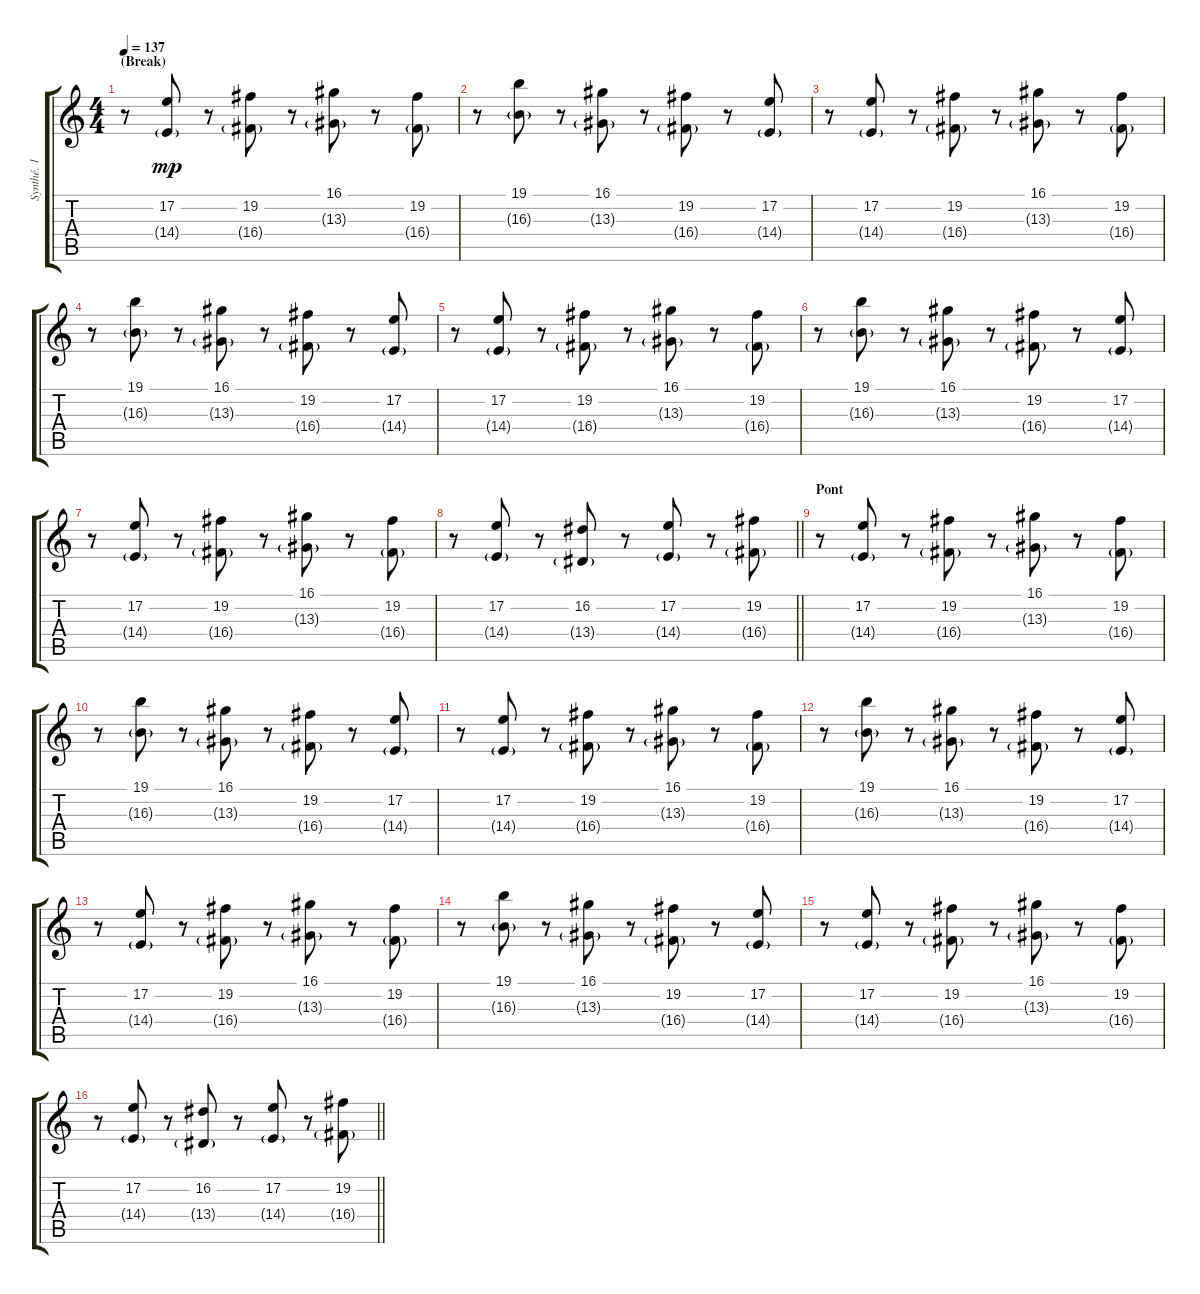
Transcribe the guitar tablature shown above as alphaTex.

\track ("Synthé. 1" "Synthé. 1") {instrument drawbarorgan}
\staff {score tabs}
\tuning (E4 B3 G3 D3 A2 E2) {hide}
\ts (4 4)
\section ("" "(Break)")
\tempo 137
\clef g2
\ks c
r.8{dy mp} (17.2 14.4{g}).8 r.8 (19.2 16.4{g}).8 r.8 (16.1 13.3{g}).8 r.8 (19.2 16.4{g}).8 |
r.8 (19.1 16.3{g}).8 r.8 (16.1 13.3{g}).8 r.8 (19.2 16.4{g}).8 r.8 (17.2 14.4{g}).8 |
r.8 (17.2 14.4{g}).8 r.8 (19.2 16.4{g}).8 r.8 (16.1 13.3{g}).8 r.8 (19.2 16.4{g}).8 |
r.8 (19.1 16.3{g}).8 r.8 (16.1 13.3{g}).8 r.8 (19.2 16.4{g}).8 r.8 (17.2 14.4{g}).8 |
r.8 (17.2 14.4{g}).8 r.8 (19.2 16.4{g}).8 r.8 (16.1 13.3{g}).8 r.8 (19.2 16.4{g}).8 |
r.8 (19.1 16.3{g}).8 r.8 (16.1 13.3{g}).8 r.8 (19.2 16.4{g}).8 r.8 (17.2 14.4{g}).8 |
r.8 (17.2 14.4{g}).8 r.8 (19.2 16.4{g}).8 r.8 (16.1 13.3{g}).8 r.8 (19.2 16.4{g}).8 |
\barLineRight lightlight
r.8 (17.2 14.4{g}).8 r.8 (16.2 13.4{g}).8 r.8 (17.2 14.4{g}).8 r.8 (19.2 16.4{g}).8 |
\section ("" "Pont")
r.8 (17.2 14.4{g}).8 r.8 (19.2 16.4{g}).8 r.8 (16.1 13.3{g}).8 r.8 (19.2 16.4{g}).8 |
r.8 (19.1 16.3{g}).8 r.8 (16.1 13.3{g}).8 r.8 (19.2 16.4{g}).8 r.8 (17.2 14.4{g}).8 |
r.8 (17.2 14.4{g}).8 r.8 (19.2 16.4{g}).8 r.8 (16.1 13.3{g}).8 r.8 (19.2 16.4{g}).8 |
r.8 (19.1 16.3{g}).8 r.8 (16.1 13.3{g}).8 r.8 (19.2 16.4{g}).8 r.8 (17.2 14.4{g}).8 |
r.8 (17.2 14.4{g}).8 r.8 (19.2 16.4{g}).8 r.8 (16.1 13.3{g}).8 r.8 (19.2 16.4{g}).8 |
r.8 (19.1 16.3{g}).8 r.8 (16.1 13.3{g}).8 r.8 (19.2 16.4{g}).8 r.8 (17.2 14.4{g}).8 |
r.8 (17.2 14.4{g}).8 r.8 (19.2 16.4{g}).8 r.8 (16.1 13.3{g}).8 r.8 (19.2 16.4{g}).8 |
\barLineRight lightlight
r.8 (17.2 14.4{g}).8 r.8 (16.2 13.4{g}).8 r.8 (17.2 14.4{g}).8 r.8 (19.2 16.4{g}).8
